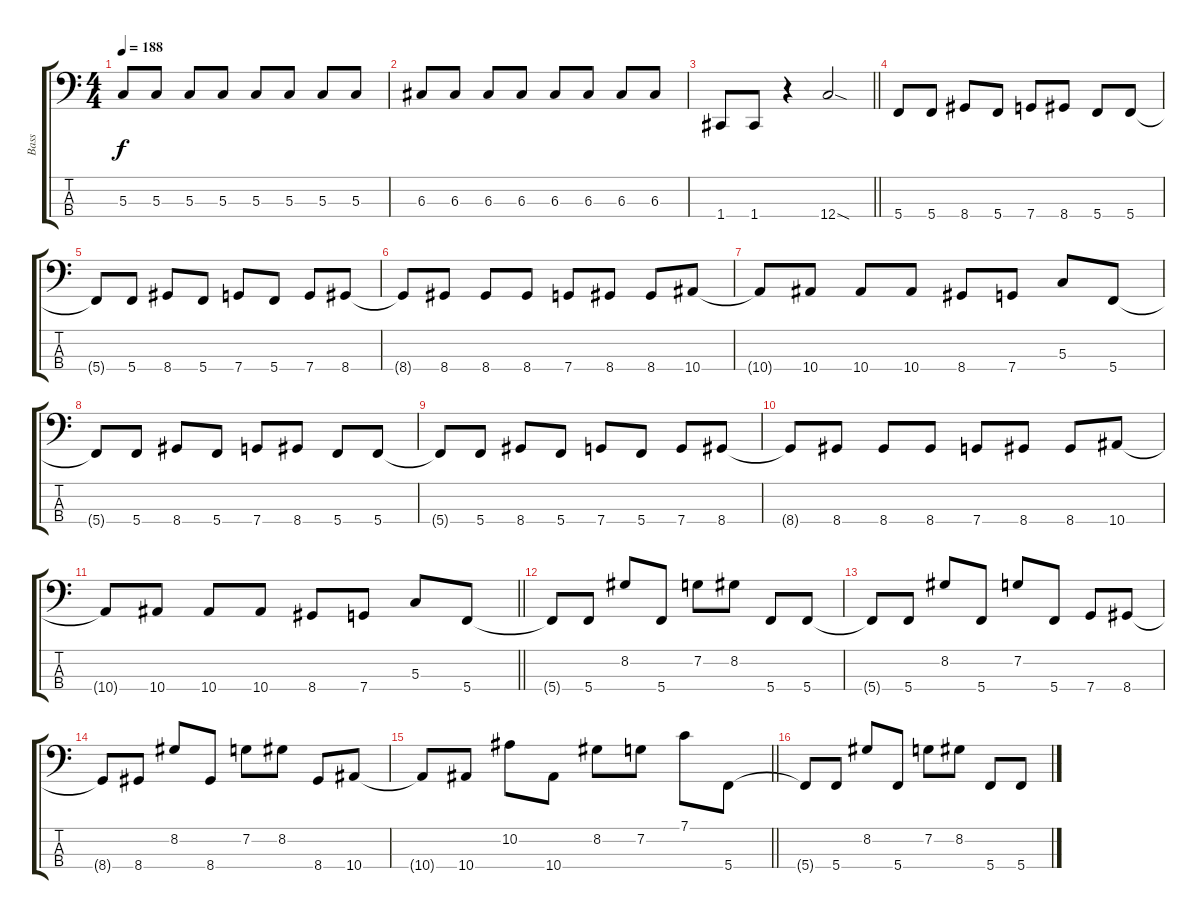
\track ("Bass" "Bass") {instrument electricbasspick}
\staff {score tabs}
\tuning (F2 C2 G1 C1) {hide}
\ts (4 4)
\tempo 188
\clef f4
\ks c
5.3.8{dy f} 5.3.8 5.3.8 5.3.8 5.3.8 5.3.8 5.3.8 5.3.8 |
6.3.8 6.3.8 6.3.8 6.3.8 6.3.8 6.3.8 6.3.8 6.3.8 |
\barLineRight lightlight
1.4.8 1.4.8 r.4 12.4{sod}.2 |
\section ("" " ")
5.4.8 5.4.8 8.4.8 5.4.8 7.4.8 8.4.8 5.4.8 5.4.8 |
5.4{t}.8 5.4.8 8.4.8 5.4.8 7.4.8 5.4.8 7.4.8 8.4.8 |
8.4{t}.8 8.4.8 8.4.8 8.4.8 7.4.8 8.4.8 8.4.8 10.4.8 |
10.4{t}.8 10.4.8 10.4.8 10.4.8 8.4.8 7.4.8 5.3.8 5.4.8 |
5.4{t}.8 5.4.8 8.4.8 5.4.8 7.4.8 8.4.8 5.4.8 5.4.8 |
5.4{t}.8 5.4.8 8.4.8 5.4.8 7.4.8 5.4.8 7.4.8 8.4.8 |
8.4{t}.8 8.4.8 8.4.8 8.4.8 7.4.8 8.4.8 8.4.8 10.4.8 |
\barLineRight lightlight
10.4{t}.8 10.4.8 10.4.8 10.4.8 8.4.8 7.4.8 5.3.8 5.4.8 |
\section ("" " ")
5.4{t}.8 5.4.8 8.2.8 5.4.8 7.2.8 8.2.8 5.4.8 5.4.8 |
5.4{t}.8 5.4.8 8.2.8 5.4.8 7.2.8 5.4.8 7.4.8 8.4.8 |
8.4{t}.8 8.4.8 8.2.8 8.4.8 7.2.8 8.2.8 8.4.8 10.4.8 |
\barLineRight lightlight
10.4{t}.8 10.4.8 10.2.8 10.4.8 8.2.8 7.2.8 7.1.8 5.4.8 |
5.4{t}.8 5.4.8 8.2.8 5.4.8 7.2.8 8.2.8 5.4.8 5.4.8
